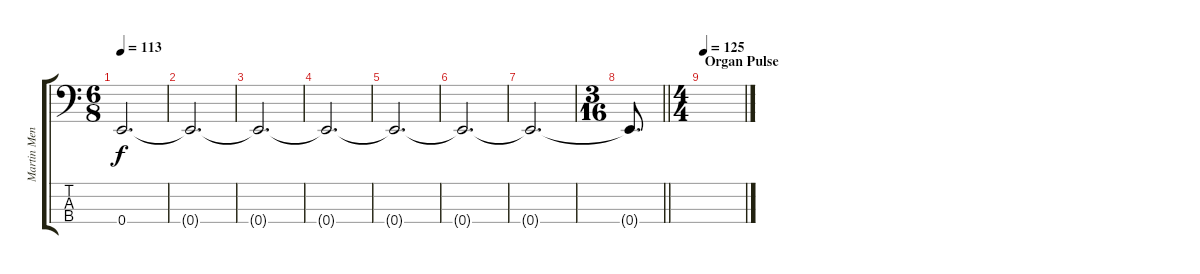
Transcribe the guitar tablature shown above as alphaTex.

\track ("Martin Mendez" "Martin Men") {instrument electricbasspick}
\staff {score tabs}
\tuning (G2 D2 A1 E1) {hide}
\ts (6 8)
\tempo 113
\clef f4
\ks c
0.4{t}.2{d dy f} |
0.4{t}.2{d} |
0.4{t}.2{d} |
0.4{t}.2{d volume 10} |
0.4{t}.2{d} |
0.4{t}.2{d} |
0.4{t}.2{d} |
\ts (3 16)
\barLineRight lightlight
0.4{t}.8{d} |
\ts (4 4)
\section ("" "Organ Pulse")
\tempo 125
